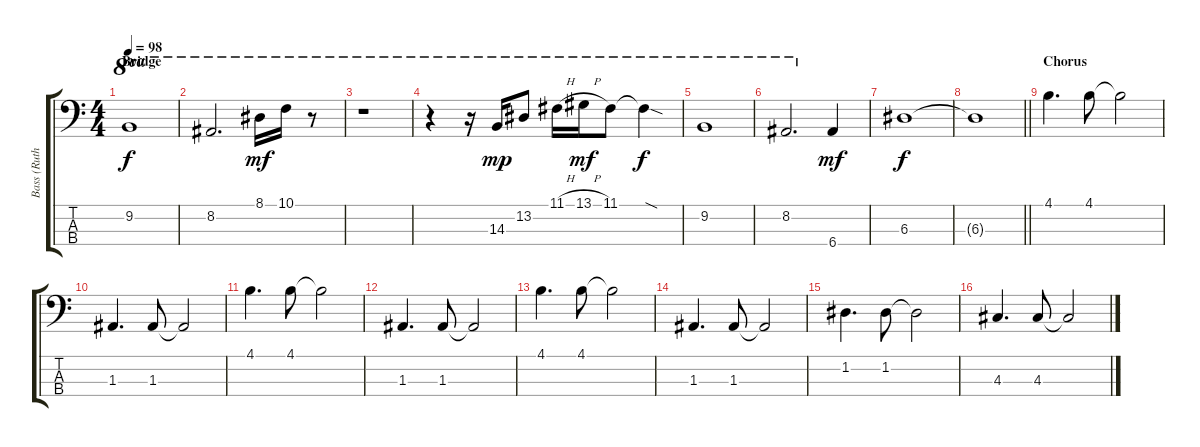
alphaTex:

\track ("Bass (Rutherford)" "Bass (Ruth") {instrument electricbassfinger}
\staff {score tabs}
\tuning (G2 D2 A1 E1) {hide}
\ts (4 4)
\section ("" "Bridge")
\tempo 98
\clef f4
\ks c
9.2.1{ot 8va dy f} |
8.2.2{d ot 8va} 8.1.16{ot 8va dy mf} 10.1.16{ot 8va} r.8{ot 8va} |
r.1{ot 8va} |
r.4{ot 8va} r.16{ot 8va} 14.3.16{ot 8va dy mp} 13.2.8{ot 8va} 11.1{h}.16{ot 8va} 13.1{h}.16{ot 8va dy mf} 11.1.8{ot 8va} 11.1{sod t}.4{ot 8va dy f} |
9.2.1{ot 8va} |
8.2.2{d ot 8va} 6.4.4{dy mf} |
6.3.1{dy f} |
\barLineRight lightlight
6.3{t}.1 |
\section ("" "Chorus")
4.1.4{d} 4.1.8 4.1{t}.2 |
1.3.4{d} 1.3.8 1.3{t}.2 |
4.1.4{d} 4.1.8 4.1{t}.2 |
1.3.4{d} 1.3.8 1.3{t}.2 |
4.1.4{d} 4.1.8 4.1{t}.2 |
1.3.4{d} 1.3.8 1.3{t}.2 |
1.2.4{d} 1.2.8 1.2{t}.2 |
4.3.4{d} 4.3.8 4.3{t}.2
